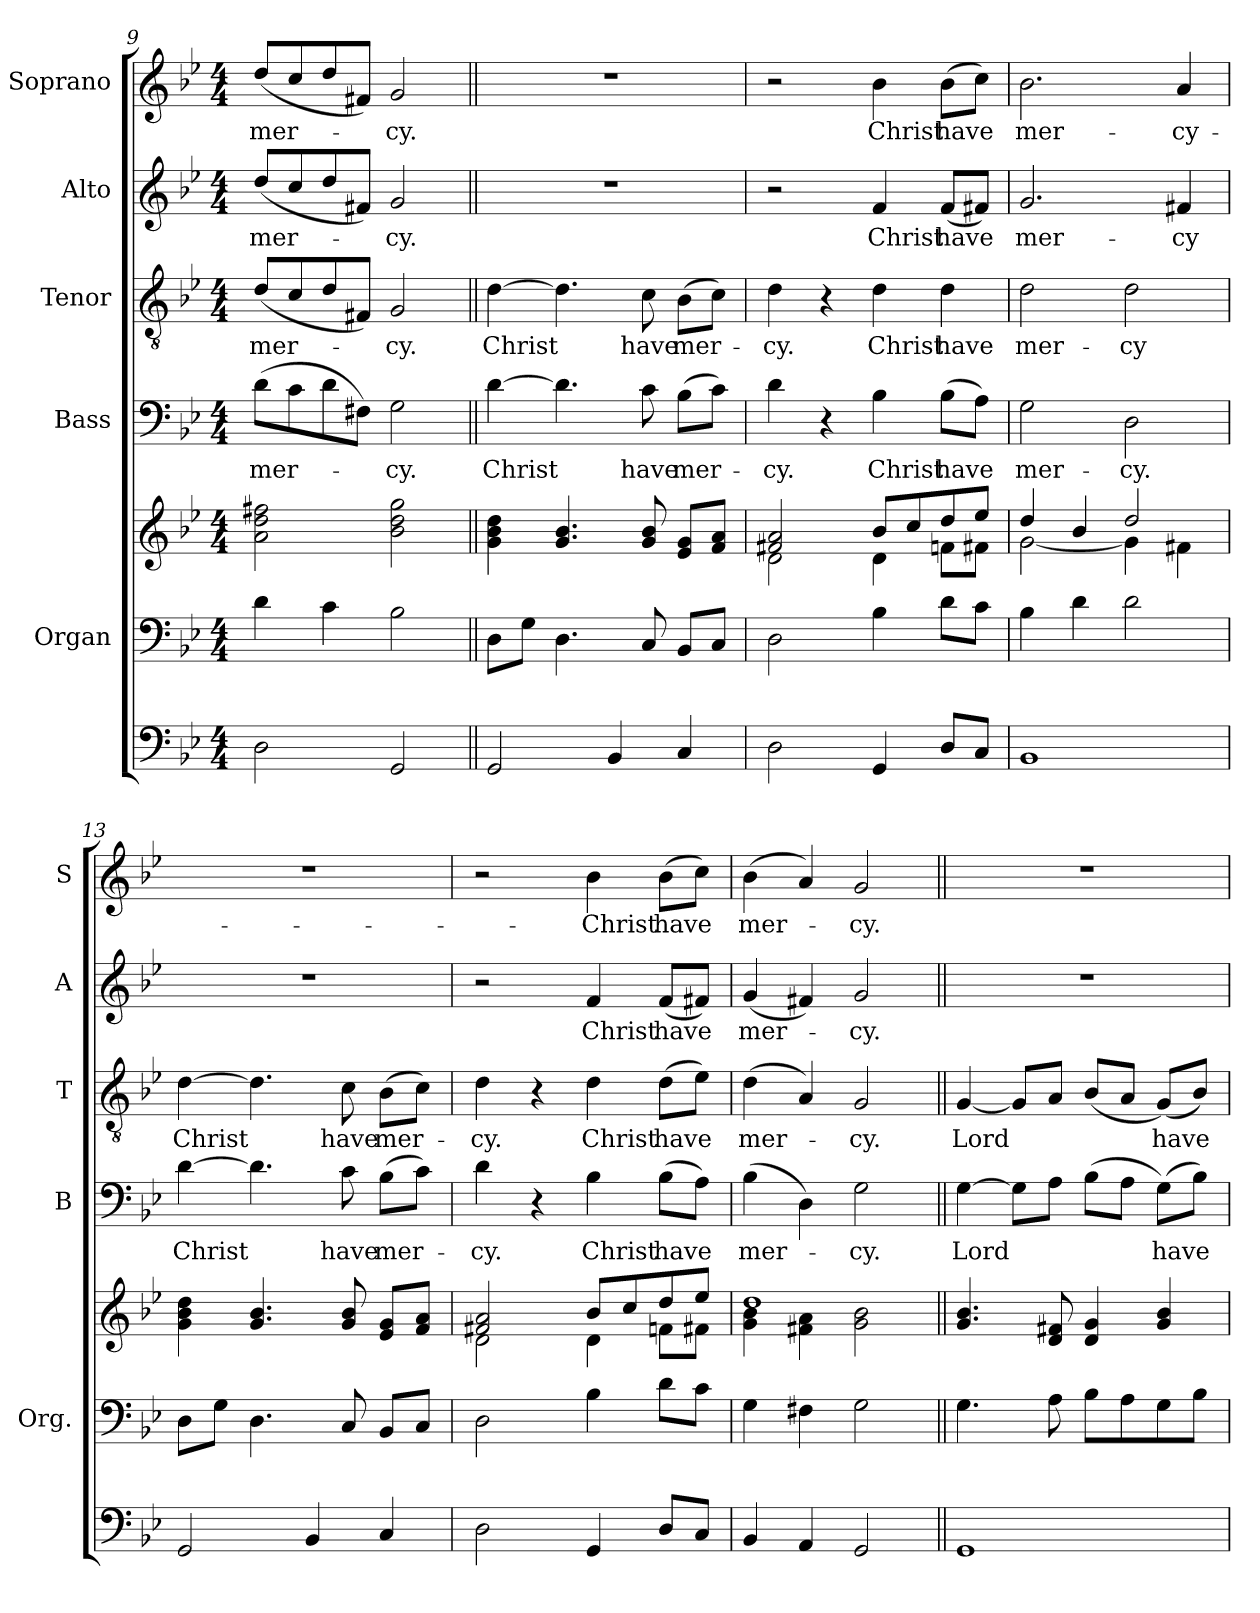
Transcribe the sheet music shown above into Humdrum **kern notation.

**kern	**kern	**kern	**kern	**text	**kern	**text	**kern	**text	**kern	**text
*part6	*part5	*part5	*part4	*part4	*part3	*part3	*part2	*part2	*part1	*part1
*staff7	*staff6	*staff5	*staff4	*staff4	*staff3	*staff3	*staff2	*staff2	*staff1	*staff1
*	*I"Organ	*	*I"Bass	*	*I"Tenor	*	*I"Alto	*	*I"Soprano	*
*	*I'Org.	*	*I'B	*	*I'T	*	*I'A	*	*I'S	*
*clefF4	*clefF4	*clefG2	*clefF4	*	*clefGv2	*	*clefG2	*	*clefG2	*
*k[b-e-]	*k[b-e-]	*k[b-e-]	*k[b-e-]	*	*k[b-e-]	*	*k[b-e-]	*	*k[b-e-]	*
*g:	*g:	*g:	*g:	*	*g:	*	*g:	*	*g:	*
*M4/4	*M4/4	*M4/4	*M4/4	*	*M4/4	*	*M4/4	*	*M4/4	*
=9	=9	=9	=9	=9	=9	=9	=9	=9	=9	=9
!	!	!	!	!LO:LY:b	!	!LO:LY:b	!	!LO:LY:b	!	!LO:LY:b
2D\	4d\	2a\ 2dd\ 2ff#X\	(>8d\L	mer-	(<8d/L	mer-	(<8dd/L	mer-	(<8dd/L	mer-
.	.	.	8c\	.	8c/	.	8cc/	.	8cc/	.
.	4c\	.	8d\	.	8d/	.	8dd/	.	8dd/	.
.	.	.	8F#X\J)	.	8F#X/J)	.	8f#X/J)	.	8f#X/J)	.
!	!	!	!	!LO:LY:b	!	!LO:LY:b	!	!LO:LY:b	!	!LO:LY:b
2GG/	2B-\	2b-\ 2dd\ 2gg\	2G\	-cy.	2G/	-cy.	2g/	-cy.	2g/	-cy.
=10||	=10||	=10||	=10||	=10||	=10||	=10||	=10||	=10||	=10||	=10||
!	!	!	!	!LO:LY:b	!	!LO:LY:b	!	!	!	!
2GG/	8D\L	4g\ 4b-\ 4dd\	[4d\	Christ	[4d\	Christ	1r	.	1r	.
.	8G\J	.	.	.	.	.	.	.	.	.
.	4.D\	4.g/ 4.b-/	4.d\]	.	4.d\]	.	.	.	.	.
4BB-/	.	.	.	.	.	.	.	.	.	.
!	!	!	!	!LO:LY:b	!	!LO:LY:b	!	!	!	!
.	8C/	8g/ 8b-/	8c\	have	8c\	have	.	.	.	.
!	!	!	!	!LO:LY:b	!	!LO:LY:b	!	!	!	!
4C/	8BB-/L	8e-/ 8g/L	(>8B-\L	mer-	(>8B-\L	mer-	.	.	.	.
.	8C/J	8f/ 8a/J	8c\J)	.	8c\J)	.	.	.	.	.
=11	=11	=11	=11	=11	=11	=11	=11	=11	=11	=11
*	*	*^	*	*	*	*	*	*	*	*
!	!	!	!	!	!LO:LY:b	!	!LO:LY:b	!	!	!	!
2D\	2D\	2f#X/ 2a/	2d\	4d\	-cy.	4d\	-cy.	2r	.	2r	.
.	.	.	.	4r	.	4r	.	.	.	.	.
!	!	!	!	!	!LO:LY:b	!	!LO:LY:b	!	!LO:LY:b	!	!LO:LY:b
4GG/	4B-\	8b-/L	4d\	4B-\	Christ	4d\	Christ	4f/	Christ	4b-\	Christ
.	.	8cc/	.	.	.	.	.	.	.	.	.
!	!	!	!	!	!LO:LY:b	!	!LO:LY:b	!	!LO:LY:b	!	!LO:LY:b
8D/L	8d\L	8dd/	8fn\L	(>8B-\L	have	4d\	have	(<8f/L	have	(>8b-\L	have
8C/J	8c\J	8ee-/J	8f#X\J	8A\J)	.	.	.	8f#X/J)	.	8cc\J)	.
=12	=12	=12	=12	=12	=12	=12	=12	=12	=12	=12	=12
!	!	!	!	!	!LO:LY:b	!	!LO:LY:b	!	!LO:LY:b	!	!LO:LY:b
1BB-	4B-\	4dd/	[<2g\	2G\	mer-	2d\	mer-	2.g/	mer-	2.b-\	mer-
.	4d\	4b-/	.	.	.	.	.	.	.	.	.
!	!	!	!	!	!LO:LY:b	!	!LO:LY:b	!	!	!	!
.	2d\	2dd/	4g\]	2D\	-cy.	2d\	-cy	.	.	.	.
!	!	!	!	!	!	!	!	!	!LO:LY:b	!	!LO:LY:b
.	.	.	4f#X\	.	.	.	.	4f#X/	-cy	4a/	-cy-
!!LO:PB:g=z
=13	=13	=13	=13	=13	=13	=13	=13	=13	=13	=13	=13
!	!	!	!	!	!LO:LY:b	!	!LO:LY:b	!	!	!	!
*	*	*v	*v	*	*	*	*	*	*	*	*
2GG/	8D\L	4g\ 4b-\ 4dd\	[4d\	Christ	[4d\	Christ	1r	.	1r	.
.	8G\J	.	.	.	.	.	.	.	.	.
.	4.D\	4.g/ 4.b-/	4.d\]	.	4.d\]	.	.	.	.	.
4BB-/	.	.	.	.	.	.	.	.	.	.
!	!	!	!	!LO:LY:b	!	!LO:LY:b	!	!	!	!
.	8C/	8g/ 8b-/	8c\	have	8c\	have	.	.	.	.
!	!	!	!	!LO:LY:b	!	!LO:LY:b	!	!	!	!
4C/	8BB-/L	8e-/ 8g/L	(>8B-\L	mer-	(>8B-\L	mer-	.	.	.	.
.	8C/J	8f/ 8a/J	8c\J)	.	8c\J)	.	.	.	.	.
=14	=14	=14	=14	=14	=14	=14	=14	=14	=14	=14
*	*	*^	*	*	*	*	*	*	*	*
!	!	!	!	!	!LO:LY:b	!	!LO:LY:b	!	!	!	!
2D\	2D\	2f#X/ 2a/	2d\	4d\	-cy.	4d\	-cy.	2r	.	2r	.
.	.	.	.	4r	.	4r	.	.	.	.	.
!	!	!	!	!	!LO:LY:b	!	!LO:LY:b	!	!LO:LY:b	!	!LO:LY:b
4GG/	4B-\	8b-/L	4d\	4B-\	Christ	4d\	Christ	4f/	Christ	4b-\	-Christ
.	.	8cc/	.	.	.	.	.	.	.	.	.
!	!	!	!	!	!LO:LY:b	!	!LO:LY:b	!	!LO:LY:b	!	!LO:LY:b
8D/L	8d\L	8dd/	8fn\L	(>8B-\L	have	(>8d\L	have	(<8f/L	have	(>8b-\L	have
8C/J	8c\J	8ee-/J	8f#X\J	8A\J)	.	8e-\J)	.	8f#X/J)	.	8cc\J)	.
=15	=15	=15	=15	=15	=15	=15	=15	=15	=15	=15	=15
!	!	!	!	!	!LO:LY:b	!	!LO:LY:b	!	!LO:LY:b	!	!LO:LY:b
4BB-/	4G\	1dd	4g\ 4b-\	(>4B-\	mer-	(>4d\	mer-	(<4g/	mer-	(>4b-\	mer-
4AA/	4F#X\	.	4f#X\ 4a\	4D\)	.	4A/)	.	4f#X/)	.	4a/)	.
!	!	!	!	!	!LO:LY:b	!	!LO:LY:b	!	!LO:LY:b	!	!LO:LY:b
2GG/	2G\	.	2g\ 2b-\	2G\	-cy.	2G/	-cy.	2g/	-cy.	2g/	-cy.
=16||	=16||	=16||	=16||	=16||	=16||	=16||	=16||	=16||	=16||	=16||	=16||
!	!	!	!	!	!LO:LY:b	!	!LO:LY:b	!	!	!	!
*	*	*v	*v	*	*	*	*	*	*	*	*
1GG	4.G\	4.g/ 4.b-/	[4G\	Lord	[4G/	Lord	1r	.	1r	.
.	.	.	8G\L]	.	8G/L]	.	.	.	.	.
.	8A\	8d/ 8f#X/	8A\J	.	8A/J	.	.	.	.	.
.	8B-\L	4d/ 4g/	(>8B-\L	.	(<8B-/L	.	.	.	.	.
.	8A\	.	8A\J	.	8A/J	.	.	.	.	.
!	!	!	!	!LO:LY:b	!	!LO:LY:b	!	!	!	!
.	8G\	4g/ 4b-/	(>8G\L)	have	(<8G/L)	have	.	.	.	.
.	8B-\J	.	8B-\J)	.	8B-/J)	.	.	.	.	.
=	=	=	=	=	=	=	=	=	=	=
*-	*-	*-	*-	*-	*-	*-	*-	*-	*-	*-
